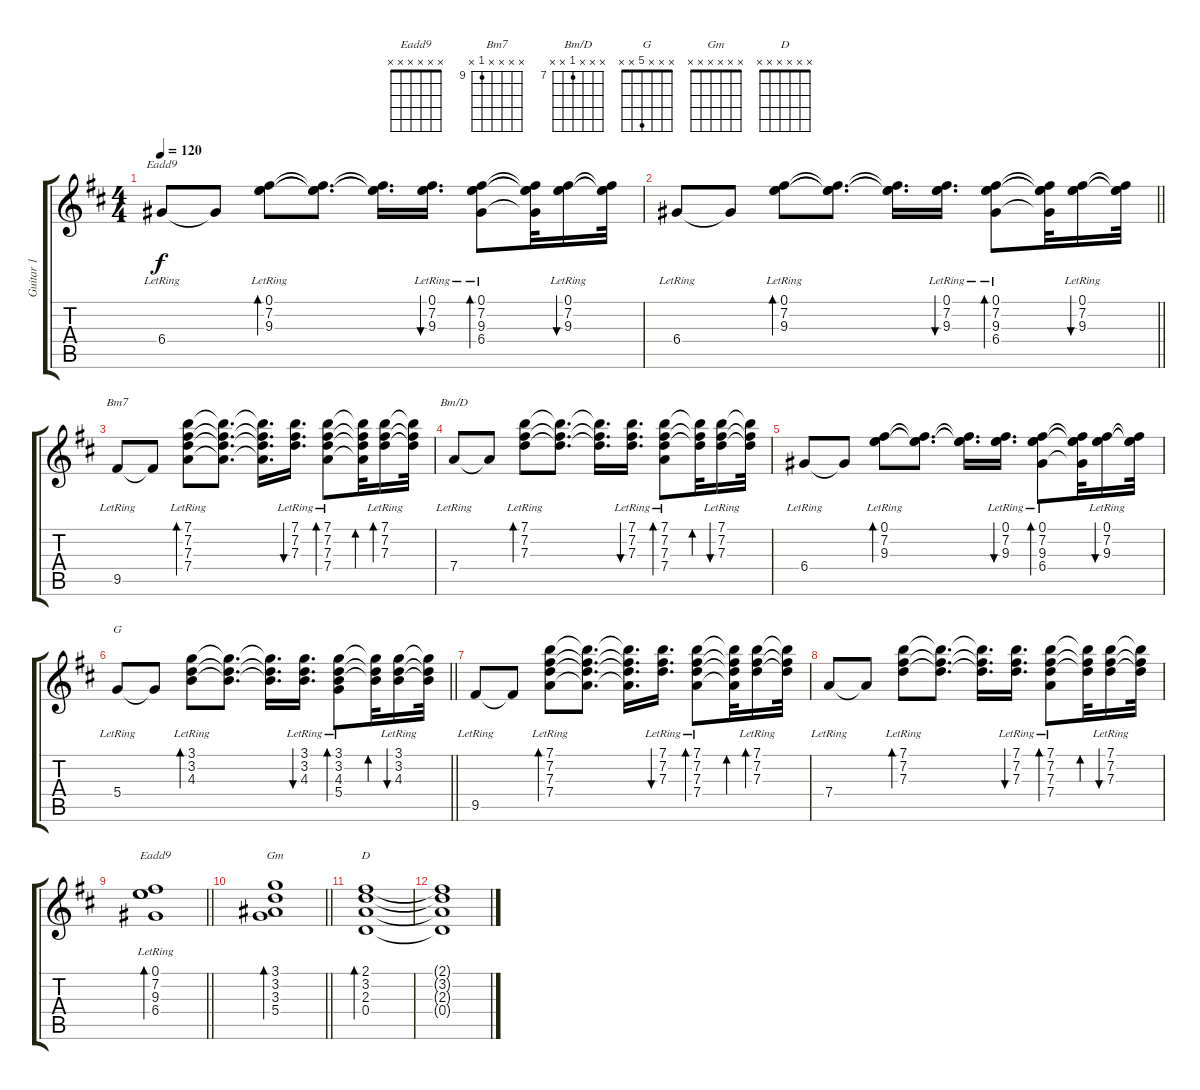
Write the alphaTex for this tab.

\track ("Guitar 1" "Guitar 1") {instrument acousticguitarnylon}
\staff {score tabs}
\tuning (E4 B3 G3 D3 A2 E2) {hide}
\chord ("Eadd9" x x x 6 x x) {firstfret 6}
\chord ("Bm7" x x x x 9 x) {firstfret 9}
\chord ("Bm/D" x x x 7 x x) {firstfret 7}
\chord ("G" x x x 5 x x)
\chord ("Eadd9" x x x x x x)
\chord ("Gm" x x x x x x)
\chord ("D" x x x x x x)
\ts (4 4)
\tempo 120
\clef g2
\ks d
6.4{lr}.8{ch "Eadd9" dy f} 6.4{t}.8 (0.1{lr} 7.2{lr} 9.3{lr}).8{bd 60} (0.1{t} 7.2{t} 9.3{t}).8{d} (0.1{t} 7.2{t} 9.3{t}).16{d} (0.1{lr} 7.2{lr} 9.3{lr}).16{d bu 30} (0.1{lr} 7.2{lr} 9.3{lr} 6.4{lr}).8{bd 30} (0.1{t} 7.2{t} 9.3{t} 6.4{t}).32 (0.1{lr} 7.2{lr} 9.3{lr}).16{bu 30} (0.1{t} 7.2{t} 9.3{t}).32 |
\barLineRight lightlight
6.4{lr}.8 6.4{t}.8 (0.1{lr} 7.2{lr} 9.3{lr}).8{bd 60} (0.1{t} 7.2{t} 9.3{t}).8{d} (0.1{t} 7.2{t} 9.3{t}).16{d} (0.1{lr} 7.2{lr} 9.3{lr}).16{d bu 30} (0.1{lr} 7.2{lr} 9.3{lr} 6.4{lr}).8{bd 30} (0.1{t} 7.2{t} 9.3{t} 6.4{t}).32 (0.1{lr} 7.2{lr} 9.3{lr}).16{bu 30} (0.1{t} 7.2{t} 9.3{t}).32 |
\section ("" "")
9.5{lr}.8{ch "Bm7"} 9.5{t}.8 (7.1{lr} 7.2{lr} 7.3{lr} 7.4{lr}).8{bd 60} (7.1{t} 7.2{t} 7.3{t} 7.4{t}).8{d} (7.1{t} 7.2{t} 7.3{t} 7.4{t}).16{d} (7.1{lr} 7.2{lr} 7.3{lr}).16{d bu 30} (7.1{lr} 7.2{lr} 7.3{lr} 7.4).8{bd 30} (7.1{t} 7.2{t} 7.3{t} 7.4{t}).32{bd 30} (7.1{lr} 7.2{lr} 7.3{lr}).16{bd 30} (7.1{t} 7.2{t} 7.3{t}).32 |
7.4{lr}.8{ch "Bm/D"} 7.4{t}.8 (7.1{lr} 7.2{lr} 7.3{lr}).8{bd 60} (7.1{t} 7.2{t} 7.3{t}).8{d} (7.1{t} 7.2{t} 7.3{t}).16{d} (7.1{lr} 7.2{lr} 7.3{lr}).16{d bu 30} (7.1{lr} 7.2{lr} 7.3{lr} 7.4{lr}).8{bd 30} (7.1{t} 7.2{t} 7.3{t}).32{bd 30} (7.1{lr} 7.2{lr} 7.3{lr}).16{bu 30} (7.1{t} 7.2{t} 7.3{t}).32 |
6.4{lr}.8 6.4{t}.8 (0.1{lr} 7.2{lr} 9.3{lr}).8{bd 60} (0.1{t} 7.2{t} 9.3{t}).8{d} (0.1{t} 7.2{t} 9.3{t}).16{d} (0.1{lr} 7.2{lr} 9.3{lr}).16{d bu 30} (0.1{lr} 7.2{lr} 9.3{lr} 6.4{lr}).8{bd 30} (0.1{t} 7.2{t} 9.3{t} 6.4{t}).32 (0.1{lr} 7.2{lr} 9.3{lr}).16{bu 30} (0.1{t} 7.2{t} 9.3{t}).32 |
\barLineRight lightlight
5.4{lr}.8{ch "G"} 5.4{t}.8 (3.1{lr} 3.2{lr} 4.3{lr}).8{bd 60} (3.1{t} 3.2{t} 4.3{t}).8{d} (3.1{t} 3.2{t} 4.3{t}).16{d} (3.1{lr} 3.2{lr} 4.3{lr}).16{d bu 30} (3.1{lr} 3.2{lr} 4.3{lr} 5.4{lr}).8{bd 30} (3.1{t} 3.2{t} 4.3{t}).32{bd 30} (3.1{lr} 3.2{lr} 4.3{lr}).16{bu 30} (3.1{t} 3.2{t} 4.3{t}).32 |
\section ("" "")
9.5{lr}.8 9.5{t}.8 (7.1{lr} 7.2{lr} 7.3{lr} 7.4{lr}).8{bd 60} (7.1{t} 7.2{t} 7.3{t} 7.4{t}).8{d} (7.1{t} 7.2{t} 7.3{t} 7.4{t}).16{d} (7.1{lr} 7.2{lr} 7.3{lr}).16{d bu 30} (7.1{lr} 7.2{lr} 7.3{lr} 7.4).8{bd 30} (7.1{t} 7.2{t} 7.3{t} 7.4{t}).32{bd 30} (7.1{lr} 7.2{lr} 7.3{lr}).16{bd 30} (7.1{t} 7.2{t} 7.3{t}).32 |
7.4{lr}.8 7.4{t}.8 (7.1{lr} 7.2{lr} 7.3{lr}).8{bd 60} (7.1{t} 7.2{t} 7.3{t}).8{d} (7.1{t} 7.2{t} 7.3{t}).16{d} (7.1{lr} 7.2{lr} 7.3{lr}).16{d bu 30} (7.1{lr} 7.2{lr} 7.3{lr} 7.4{lr}).8{bd 30} (7.1{t} 7.2{t} 7.3{t}).32{bd 30} (7.1{lr} 7.2{lr} 7.3{lr}).16{bu 30} (7.1{t} 7.2{t} 7.3{t}).32 |
\barLineRight lightlight
(0.1 7.2 9.3 6.4{lr}).1{bd 60 ch "Eadd9"} |
\barLineRight lightlight
(3.1 3.2 3.3 5.4).1{bd 120 ch "Gm"} |
(2.1 3.2 2.3 0.4).1{bd 60 ch "D"} |
(2.1{t} 3.2{t} 2.3{t} 0.4{t}).1
